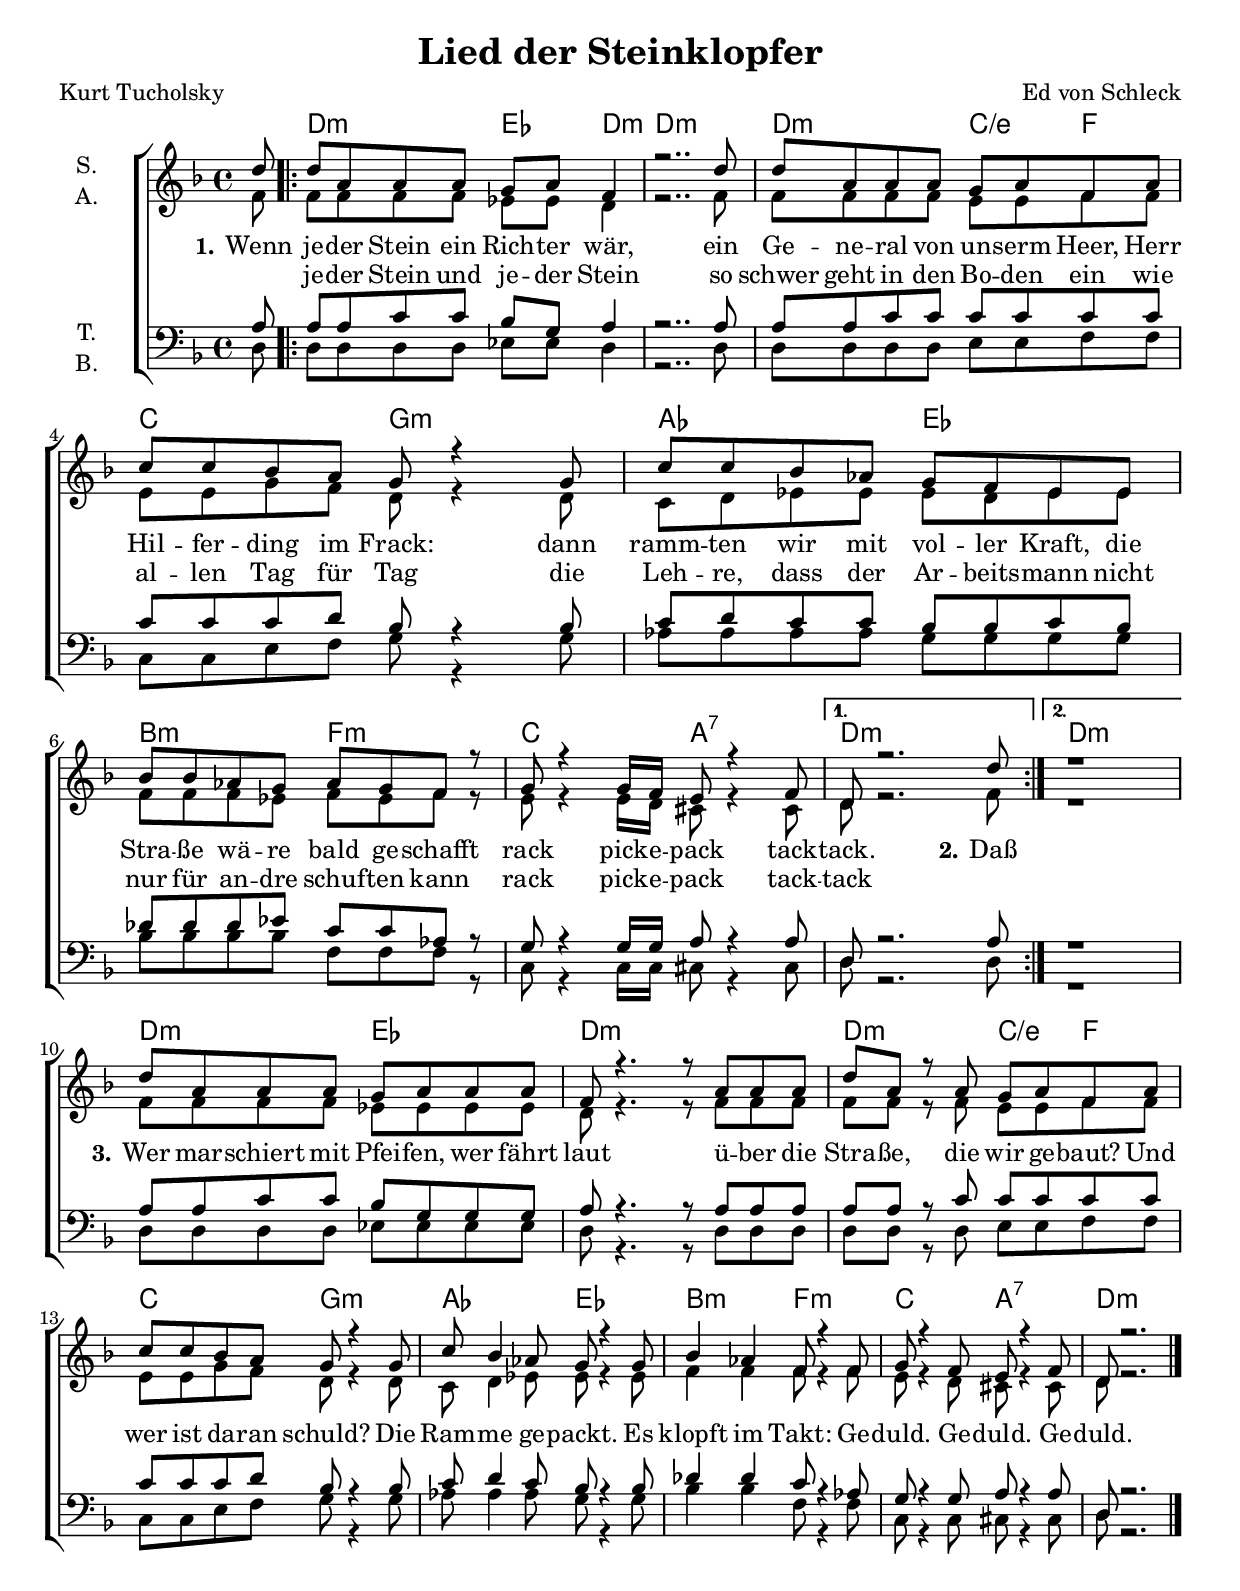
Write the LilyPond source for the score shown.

\version "2.19.65"

\header {
  title = "Lied der Steinklopfer"
  composer = "Ed von Schleck"
  poet = "Kurt Tucholsky"
  % Voreingestellte LilyPond-Tagline entfernen
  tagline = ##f
}

global = {
  \key d \minor
  \time 4/4
  \partial 8
}

chordNames = \chordmode {
  \global
  \germanChords
  s8
  
  \repeat volta 2 {
  d2:m es4 d4:m~ d1:m
  d2:m c4/e f c2 g:m
  as es bes:m f:m
  c a:7
  } \alternative {
    {d1:m}
    {d1:m}
  }
  
  
  d2:m es2 d1:m
  d2:m c4/e f c2 g:m
  as es bes:m f:m
  c a:7 d2..:m
  \bar "|."
}

soprano = \relative c'' {
  \global
  d8
  
  d a a a g a f4
  r2.. d'8
  d a a a g a f a
  c c bes a g r4 g8
  c8 c bes as g f es es
  bes' bes as g as g f r
  g8 r4 g16 f e8 r4 f8
  d8 r2. d'8
  
  r1
  d8 a a a g a a a
  f r4. r8 a8 a a
  d a r a g a f a
  c c bes a g r4 g8
  c bes4 as8 g r4 g8
  bes4 as4 f8 r4 f8
  g r4 f8 e r4 f8
  d8 r2.
}

alto = \relative c' {
  \global
  f8
  
  f f f f es es d4
  r2.. f8
  f f f f e e f f
  e e g f d r4 d8
  c d es es es d es es
  f f f es f es f r
  e r4 e16 d cis8 r4 cis8
  d r2. f8
  
  r1
  f8 f f f es es es es
  d r4. r8 f f f
  f f r f e e f f
  e e g f d r4 d8
  c d4 es8 es r4 es8
  f4 f f8 r4 f8
  e r4 d8 cis8 r4 cis8
  d8 r2.
}

tenor = \relative c' {
  \global
  a8
  
  a a c c bes g a4
  r2.. a8
  a a c c c c c c
  c c c d bes r4 bes8
  c8 d c c bes bes c bes
  des des des es c c as r
  g8 r4 g16 g a8 r4 a8
  d, r2. a'8
  
  r1
  a8 a c c bes g g g
  a r4. r8 a a a
  a a r c c c c c
  c c c d bes r4 bes8
  c8 d4 c8 bes r4 bes8
  des4 des c8 r4 as8
  g r4 g8 a r4 a8
  d,8 r2.
}

bass = \relative c {
  \global
  d8
  d d d d es es d4
  r2.. d8
  d8 d d d e e f f
  c c e f g r4 g8
  as as as as g g g g
  bes bes bes bes f f f r
  c8 r4 c16 c cis8 r4 cis8
  d8 r2. d8
  
  r1
  d8 d d d es es es es
  d r4. r8 d d d
  d d r d e e f f
  c c e f g r4 g8
  as as4 as8 g r4 g8
  bes4 bes f8 r4 f8
  c8 r4 c8 cis r4 cis8
  d8 r2.
}

verse = \lyricmode {
  \set stanza = "1."
  Wenn je -- der Stein ein Rich -- ter wär,
  ein Ge -- ne -- ral von un -- serm Heer,
  Herr Hil -- fer -- ding im Frack:
  dann ramm -- ten wir mit vol -- ler Kraft,
  die Stra -- ße wä -- re bald ge -- schafft
  rack
  pick -- e -- pack
  tack -- tack.
  
  \set stanza = "2."
  Daß

  \set stanza = "3."
  Wer mar -- schiert mit Pfei -- fen, wer fährt laut
  ü -- ber die Stra -- ße, die wir ge -- baut?
  Und wer ist da -- ran schuld?
  Die Ram -- me ge -- packt.
  Es klopft im Takt:
  Ge -- duld.
  Ge -- duld.
  Ge -- duld.
}

verseTwo = \lyricmode {
  _ je -- der Stein und je -- der Stein
  so schwer geht in den Bo -- den ein
  wie al -- len Tag für Tag
  die Leh -- re, dass der Ar -- beits -- mann
  nicht nur für an -- dre schuf -- ten kann
  rack
  pick -- e -- pack
  tack -- tack
}

chordsPart = \new ChordNames \chordNames

choirPart = \new ChoirStaff <<
  \new Staff \with {
    instrumentName = \markup \center-column { "S." "A." }
  } <<
    \new Voice = "soprano" { \voiceOne \soprano }
    \new Voice = "alto" { \voiceTwo \alto }
  >>
  \new Lyrics \with {
    \override VerticalAxisGroup #'staff-affinity = #CENTER
  } \lyricsto "soprano" \verse
  \new Lyrics \with {
    \override VerticalAxisGroup #'staff-affinity = #CENTER
  } \lyricsto "soprano" \verseTwo
  \new Staff \with {
    instrumentName = \markup \center-column { "T." "B." }
  } <<
    \clef bass
    \new Voice = "tenor" { \voiceOne \tenor }
    \new Voice = "bass" { \voiceTwo \bass }
  >>
>>

\score {
  <<
    \chordsPart
    \choirPart
  >>
  \layout { }
  \midi {
    \tempo 4=65
  }
}
